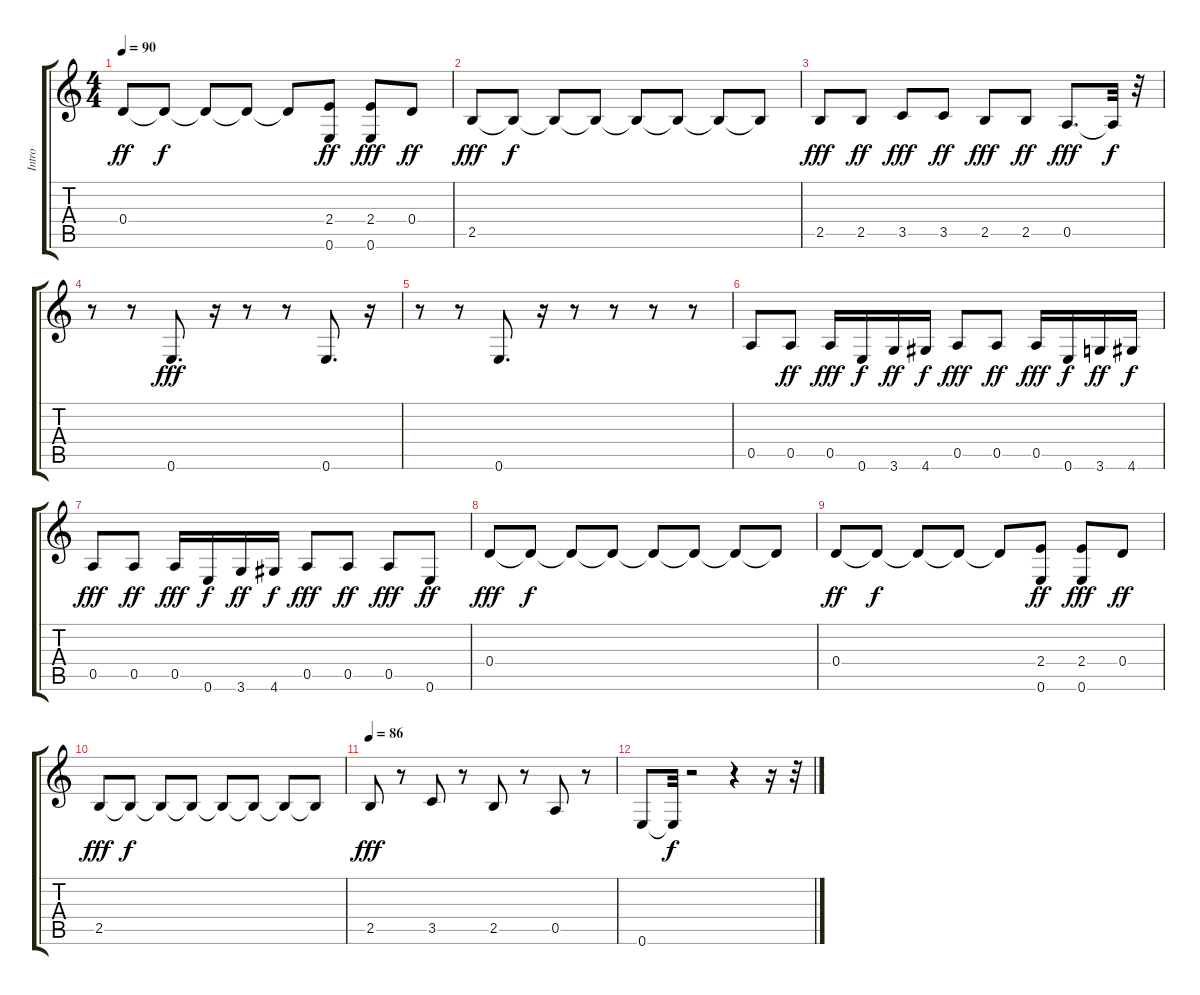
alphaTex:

\track ("Intro" "Intro") {instrument electricbassfinger}
\staff {score tabs}
\tuning (E4 B3 G3 D3 A2 E2) {hide}
\ts (4 4)
\tempo 90
\clef g2
\ks c
0.4.8{dy ff} 0.4{t}.8{dy f} 0.4{t}.8 0.4{t}.8 0.4{t}.8 (2.4 0.6).8{dy ff} (2.4 0.6).8{dy fff} 0.4.8{dy ff} |
2.5.8{dy fff} 2.5{t}.8{dy f} 2.5{t}.8 2.5{t}.8 2.5{t}.8 2.5{t}.8 2.5{t}.8 2.5{t}.8 |
2.5.8{dy fff} 2.5.8{dy ff} 3.5.8{dy fff} 3.5.8{dy ff} 2.5.8{dy fff} 2.5.8{dy ff} 0.5.8{d dy fff} 0.5{t}.32{dy f} r.32 |
r.8 r.8 0.6.8{d dy fff} r.16 r.8 r.8 0.6.8{d} r.16 |
r.8 r.8 0.6.8{d} r.16 r.8 r.8 r.8 r.8 |
0.5.8 0.5.8{dy ff} 0.5.16{dy fff} 0.6.16{dy f} 3.6.16{dy ff} 4.6.16{dy f} 0.5.8{dy fff} 0.5.8{dy ff} 0.5.16{dy fff} 0.6.16{dy f} 3.6.16{dy ff} 4.6.16{dy f} |
0.5.8{dy fff} 0.5.8{dy ff} 0.5.16{dy fff} 0.6.16{dy f} 3.6.16{dy ff} 4.6.16{dy f} 0.5.8{dy fff} 0.5.8{dy ff} 0.5.8{dy fff} 0.6.8{dy ff} |
0.4.8{dy fff} 0.4{t}.8{dy f} 0.4{t}.8 0.4{t}.8 0.4{t}.8 0.4{t}.8 0.4{t}.8 0.4{t}.8 |
0.4.8{dy ff} 0.4{t}.8{dy f} 0.4{t}.8 0.4{t}.8 0.4{t}.8 (2.4 0.6).8{dy ff} (2.4 0.6).8{dy fff} 0.4.8{dy ff} |
2.5.8{dy fff} 2.5{t}.8{dy f} 2.5{t}.8 2.5{t}.8 2.5{t}.8 2.5{t}.8 2.5{t}.8 2.5{t}.8 |
\tempo 86
2.5.8{dy fff} r.8 3.5.8 r.8 2.5.8 r.8 0.5.8 r.8 |
0.6.8 0.6{t}.32{dy f} r.2 r.4 r.16 r.32
